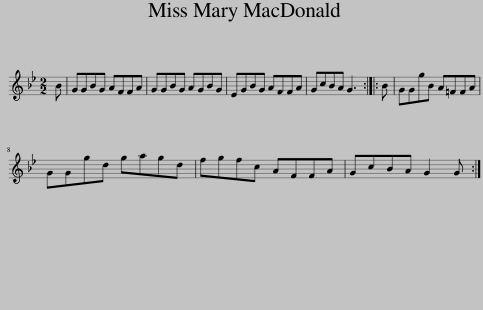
X:1
L:1/8
M:2/2
I:linebreak $
K:Gmin
V:1 treble
V:1
 B | GGBG AFFA | GGBG AGBG | EGBG AFFA | GcBA G3 :: %5
 B | GGgB A=FFA |$ GGgd gagd | fgfc AFFA | GcBA G2 G :| %10
